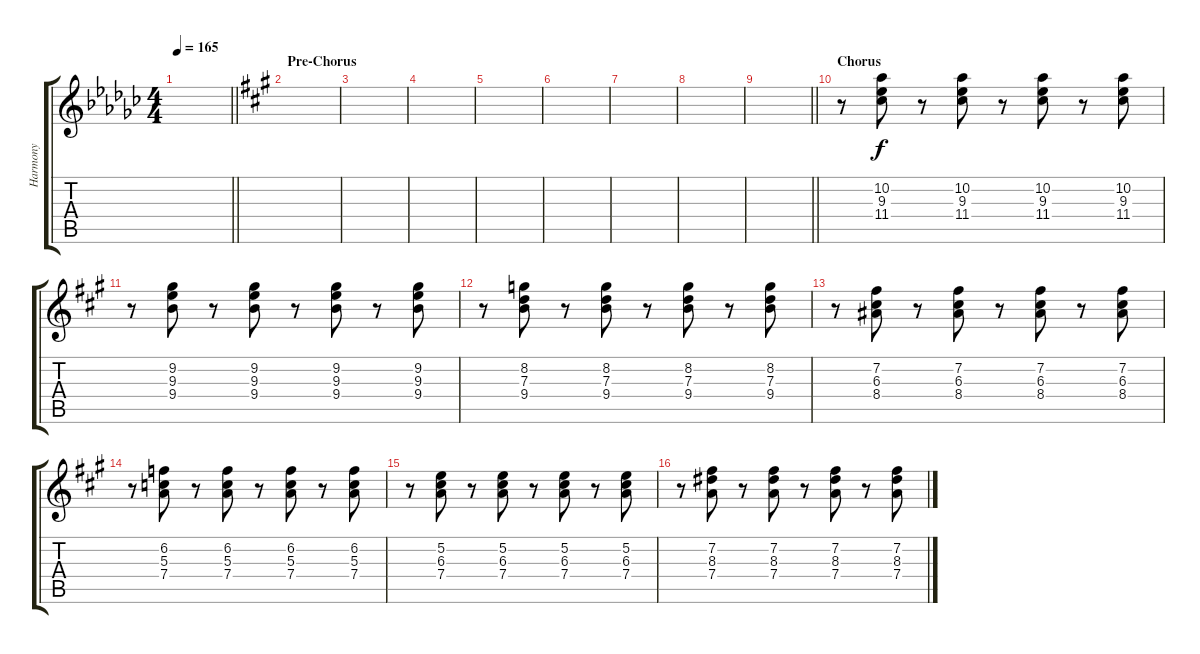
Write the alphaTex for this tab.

\track ("Harmony" "Harmony") {instrument distortionguitar}
\staff {score tabs}
\tuning (E4 B3 G3 D3 A2 E2) {hide}
\ts (4 4)
\tempo 165
\clef g2
\barLineRight lightlight
\ks gb
|
\section ("" "Pre-Chorus")
\ks a
|
|
|
|
|
|
|
\barLineRight lightlight
|
\section ("" "Chorus")
r.8 (10.2 9.3 11.4).8{dy f} r.8 (10.2 9.3 11.4).8 r.8 (10.2 9.3 11.4).8 r.8 (10.2 9.3 11.4).8 |
r.8 (9.2 9.3 9.4).8 r.8 (9.2 9.3 9.4).8 r.8 (9.2 9.3 9.4).8 r.8 (9.2 9.3 9.4).8 |
r.8 (8.2 7.3 9.4).8 r.8 (8.2 7.3 9.4).8 r.8 (8.2 7.3 9.4).8 r.8 (8.2 7.3 9.4).8 |
r.8 (7.2 6.3 8.4).8 r.8 (7.2 6.3 8.4).8 r.8 (7.2 6.3 8.4).8 r.8 (7.2 6.3 8.4).8 |
r.8 (6.2 5.3 7.4).8 r.8 (6.2 5.3 7.4).8 r.8 (6.2 5.3 7.4).8 r.8 (6.2 5.3 7.4).8 |
r.8 (5.2 6.3 7.4).8 r.8 (5.2 6.3 7.4).8 r.8 (5.2 6.3 7.4).8 r.8 (5.2 6.3 7.4).8 |
r.8 (7.2 8.3 7.4).8 r.8 (7.2 8.3 7.4).8 r.8 (7.2 8.3 7.4).8 r.8 (7.2 8.3 7.4).8
